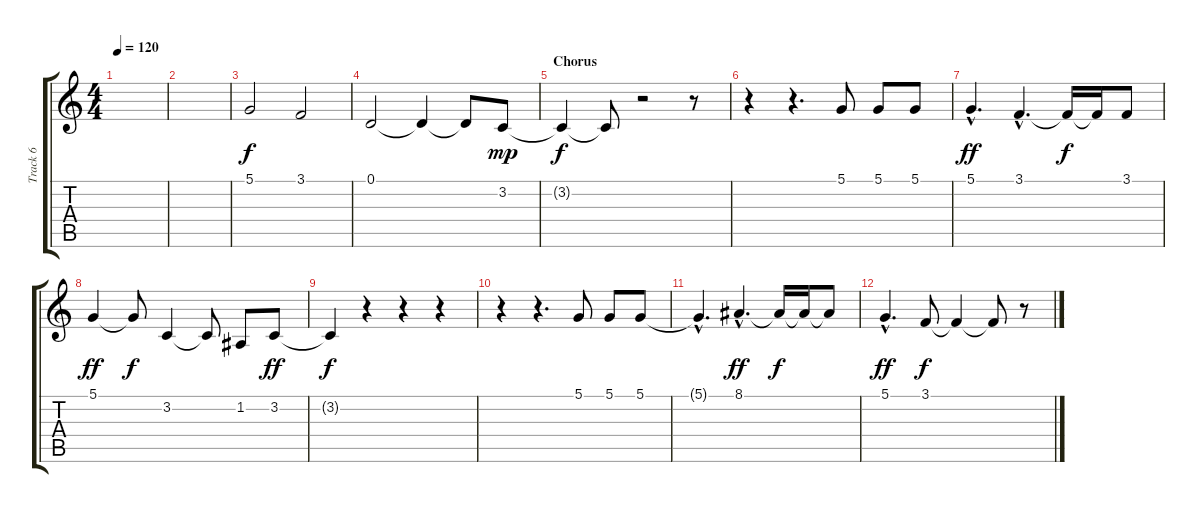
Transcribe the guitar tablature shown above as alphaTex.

\track ("Track 6" "Track 6") {instrument tenorsax}
\staff {score tabs}
\tuning (D4 A3 F3 C3 G2 C2) {hide}
\ts (4 4)
\tempo 120
\clef g2
\ks c
|
|
5.1.2 3.1.2 |
0.1.2 0.1{t}.4 0.1{t}.8 3.2.8{dy mp} |
\section ("" "Chorus")
3.2{t}.4{dy f} 3.2{t}.8 r.2 r.8 |
r.4 r.4{d} 5.1.8 5.1.8 5.1.8 |
5.1{hac}.4{d dy ff} 3.1{hac}.4{d} 3.1{t}.16{dy f} 3.1{t}.16 3.1.8 |
5.1.4{dy ff} 5.1{t}.8{dy f} 3.2.4 3.2{t}.8 1.2.8 3.2.8{dy ff} |
3.2{t}.4{dy f} r.4 r.4 r.4 |
r.4 r.4{d} 5.1.8 5.1.8 5.1.8 |
5.1{hac t}.4{d} 8.1{hac}.4{d dy ff} 8.1{t}.16{dy f} 8.1{t}.16 8.1{t}.8 |
5.1{hac}.4{d dy ff} 3.1.8{dy f} 3.1{t}.4 3.1{t}.8 r.8
